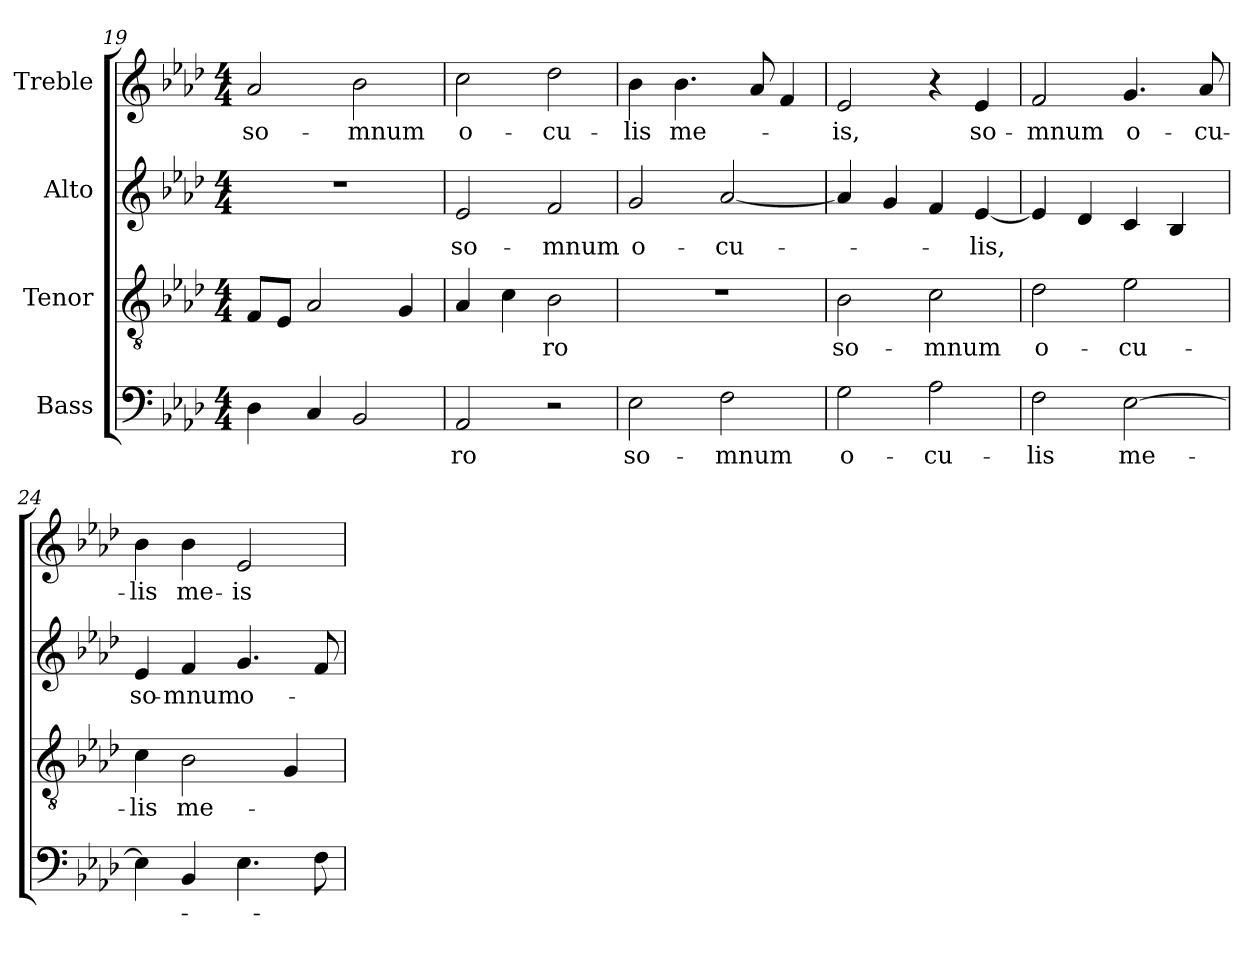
**kern	**text	**kern	**text	**kern	**text	**kern	**text
*part4	*part4	*part3	*part3	*part2	*part2	*part1	*part1
*staff4	*staff4	*staff3	*staff3	*staff2	*staff2	*staff1	*staff1
*I"Bass	*	*I"Tenor	*	*I"Alto	*	*I"Treble	*
!!LO:LB:g=z
*clefF4	*	*clefGv2	*	*clefG2	*	*clefG2	*
*	*	*ITrd7c12	*	*	*	*	*
*k[b-e-a-d-]	*	*k[b-e-a-d-]	*	*k[b-e-a-d-]	*	*k[b-e-a-d-]	*
*A-:	*	*A-:	*	*A-:	*	*A-:	*
*M4/4	*	*M4/4	*	*M4/4	*	*M4/4	*
=19	=19	=19	=19	=19	=19	=19	=19
!	!	!	!	!	!	!	!LO:LY:b:color=#000000
4D-i\	.	8FFi/L	.	1r	.	2a-i/	so-
.	.	8EE-i/J	.	.	.	.	.
4Ci/	.	2AA-i/	.	.	.	.	.
!	!	!	!	!	!	!	!LO:LY:b:color=#000000
2BB-i/	.	.	.	.	.	2b-i\	-mnum
.	.	4GGi/	.	.	.	.	.
=20	=20	=20	=20	=20	=20	=20	=20
!	!LO:LY:b:color=#000000	!	!	!	!	!	!
!	!	!	!	!	!LO:LY:b:color=#000000	!	!
!	!	!	!	!	!	!	!LO:LY:b:color=#000000
2AA-i/	-ro	4AA-i/	.	2e-i/	so-	2cci\	o-
.	.	4Ci\	.	.	.	.	.
!	!	!	!LO:LY:b:color=#000000	!	!	!	!
!	!	!	!	!	!LO:LY:b:color=#000000	!	!
!	!	!	!	!	!	!	!LO:LY:b:color=#000000
2r	.	2BB-i\	-ro	2fi/	-mnum	2dd-i\	-cu-
=21	=21	=21	=21	=21	=21	=21	=21
!	!LO:LY:b:color=#000000	!	!	!	!	!	!
!	!	!	!	!	!LO:LY:b:color=#000000	!	!
!	!	!	!	!	!	!	!LO:LY:b:color=#000000
2E-i\	so-	1r	.	2gi/	o-	4b-i\	-lis
!	!	!	!	!	!	!	!LO:LY:b:color=#000000
.	.	.	.	.	.	4.b-i\	me-
!	!LO:LY:b:color=#000000	!	!	!	!	!	!
!	!	!	!	!	!LO:LY:b:color=#000000	!	!
2Fi\	-mnum	.	.	[2a-i/	-cu-	.	.
.	.	.	.	.	.	8a-i/	.
.	.	.	.	.	.	4fi/	.
=22	=22	=22	=22	=22	=22	=22	=22
!	!LO:LY:b:color=#000000	!	!	!	!	!	!
!	!	!	!LO:LY:b:color=#000000	!	!	!	!
!	!	!	!	!	!	!	!LO:LY:b:color=#000000
2Gi\	o-	2BB-i\	so-	4a-i/]	.	2e-i/	-is,
.	.	.	.	4gi/	.	.	.
!	!LO:LY:b:color=#000000	!	!	!	!	!	!
!	!	!	!LO:LY:b:color=#000000	!	!	!	!
2A-i\	-cu-	2Ci\	-mnum	4fi/	.	4r	.
!	!	!	!	!	!LO:LY:b:color=#000000	!	!
!	!	!	!	!	!	!	!LO:LY:b:color=#000000
.	.	.	.	[4e-i/	-lis,	4e-i/	so-
=23	=23	=23	=23	=23	=23	=23	=23
!	!LO:LY:b:color=#000000	!	!	!	!	!	!
!	!	!	!LO:LY:b:color=#000000	!	!	!	!
!	!	!	!	!	!	!	!LO:LY:b:color=#000000
2Fi\	-lis	2D-i\	o-	4e-i/]	.	2fi/	-mnum
.	.	.	.	4d-i/	.	.	.
!	!LO:LY:b:color=#000000	!	!	!	!	!	!
!	!	!	!LO:LY:b:color=#000000	!	!	!	!
!	!	!	!	!	!	!	!LO:LY:b:color=#000000
[2E-i\	me-	2E-i\	-cu-	4ci/	.	4.gi/	o-
.	.	.	.	4B-i/	.	.	.
!	!	!	!	!	!	!	!LO:LY:b:color=#000000
.	.	.	.	.	.	8a-i/	-cu-
!!LO:LB:g=z
=24	=24	=24	=24	=24	=24	=24	=24
!	!	!	!LO:LY:b:color=#000000	!	!	!	!
!	!	!	!	!	!LO:LY:b:color=#000000	!	!
!	!	!	!	!	!	!	!LO:LY:b:color=#000000
4E-i\]	.	4Ci\	-lis	4e-i/	so-	4b-i\	-lis
!	!	!	!LO:LY:b:color=#000000	!	!	!	!
!	!	!	!	!	!LO:LY:b:color=#000000	!	!
!	!	!	!	!	!	!	!LO:LY:b:color=#000000
4BB-i/	.	2BB-i\	me-	4fi/	-mnum	4b-i\	me-
!	!	!	!	!	!LO:LY:b:color=#000000	!	!
!	!	!	!	!	!	!	!LO:LY:b:color=#000000
4.E-i\	.	.	.	4.gi/	o-	2e-i/	-is
.	.	4GGi/	.	.	.	.	.
8Fi\	.	.	.	8fi/	.	.	.
=	=	=	=	=	=	=	=
*-	*-	*-	*-	*-	*-	*-	*-
